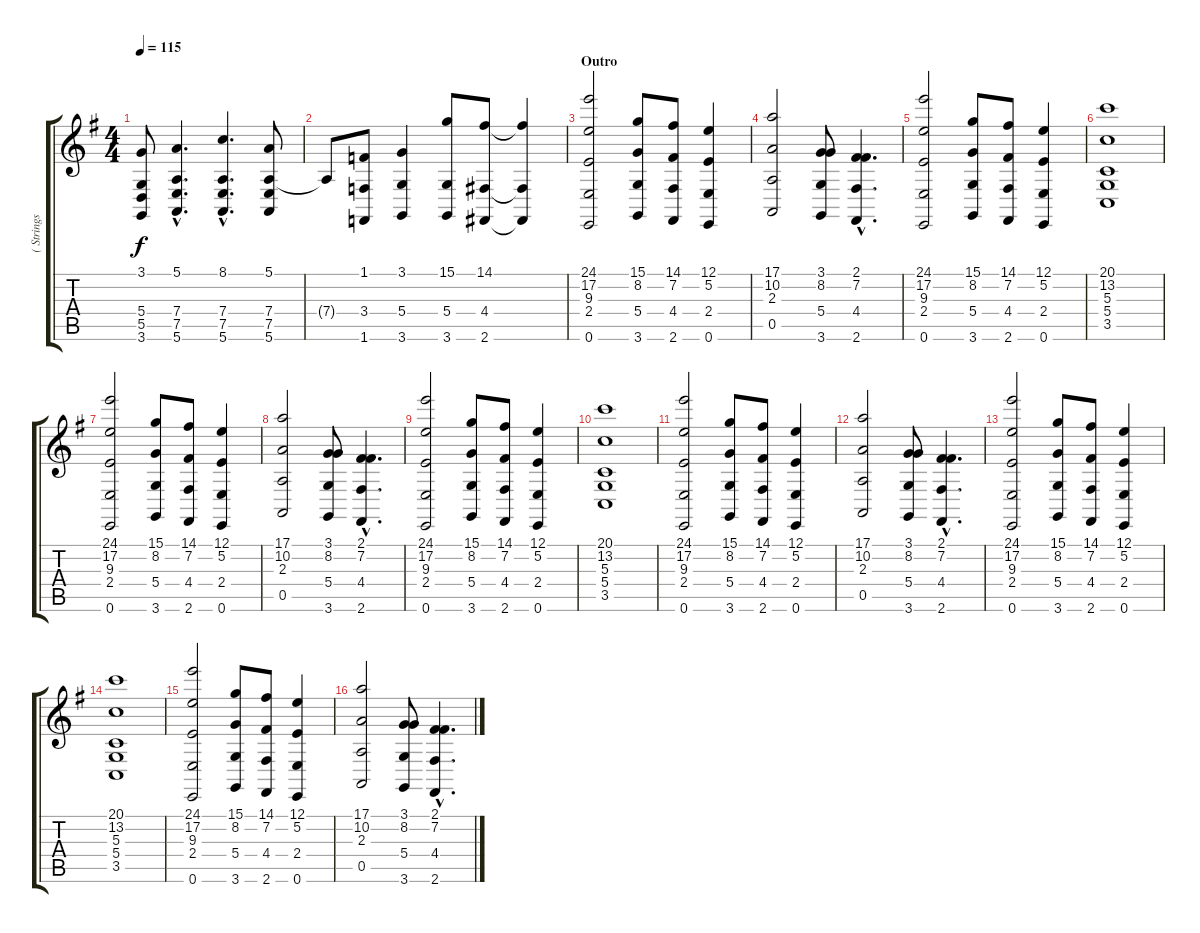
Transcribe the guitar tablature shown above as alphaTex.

\track ("( Strings )" "( Strings ") {instrument tremolostrings}
\staff {score tabs}
\tuning (E4 B3 G3 D3 A2 E2) {hide}
\ts (4 4)
\tempo 115
\clef g2
\ks eminor
(3.1 5.4 5.5 3.6).8{dy f} (5.1{hac} 7.4{hac} 7.5{hac} 5.6{hac}).4{d} (8.1{hac} 7.4{hac} 7.5{hac} 5.6{hac}).4{d} (5.1 7.4 7.5 5.6).8 |
7.4{t}.8 (1.1 3.4 1.6).8 (3.1 5.4 3.6).4 (15.1 5.4 3.6).8 (14.1 4.4 2.6).8 (14.1{t} 4.4{t} 2.6{t}).4 |
\section ("" "Outro")
(24.1 17.2 9.3 2.4 0.6).2 (15.1 8.2 5.4 3.6).8 (14.1 7.2 4.4 2.6).8 (12.1 5.2 2.4 0.6).4 |
(17.1 10.2 2.3 0.5).2 (3.1 8.2 5.4 3.6).8 (2.1{hac} 7.2{hac} 4.4{hac} 2.6{hac}).4{d} |
(24.1 17.2 9.3 2.4 0.6).2 (15.1 8.2 5.4 3.6).8 (14.1 7.2 4.4 2.6).8 (12.1 5.2 2.4 0.6).4 |
(20.1 13.2 5.3 5.4 3.5).1 |
(24.1 17.2 9.3 2.4 0.6).2 (15.1 8.2 5.4 3.6).8 (14.1 7.2 4.4 2.6).8 (12.1 5.2 2.4 0.6).4 |
(17.1 10.2 2.3 0.5).2 (3.1 8.2 5.4 3.6).8 (2.1{hac} 7.2{hac} 4.4{hac} 2.6{hac}).4{d} |
(24.1 17.2 9.3 2.4 0.6).2 (15.1 8.2 5.4 3.6).8 (14.1 7.2 4.4 2.6).8 (12.1 5.2 2.4 0.6).4 |
(20.1 13.2 5.3 5.4 3.5).1 |
(24.1 17.2 9.3 2.4 0.6).2 (15.1 8.2 5.4 3.6).8 (14.1 7.2 4.4 2.6).8 (12.1 5.2 2.4 0.6).4 |
(17.1 10.2 2.3 0.5).2 (3.1 8.2 5.4 3.6).8 (2.1{hac} 7.2{hac} 4.4{hac} 2.6{hac}).4{d} |
(24.1 17.2 9.3 2.4 0.6).2 (15.1 8.2 5.4 3.6).8 (14.1 7.2 4.4 2.6).8 (12.1 5.2 2.4 0.6).4 |
(20.1 13.2 5.3 5.4 3.5).1 |
(24.1 17.2 9.3 2.4 0.6).2 (15.1 8.2 5.4 3.6).8 (14.1 7.2 4.4 2.6).8 (12.1 5.2 2.4 0.6).4 |
(17.1 10.2 2.3 0.5).2 (3.1 8.2 5.4 3.6).8 (2.1{hac} 7.2{hac} 4.4{hac} 2.6{hac}).4{d}
